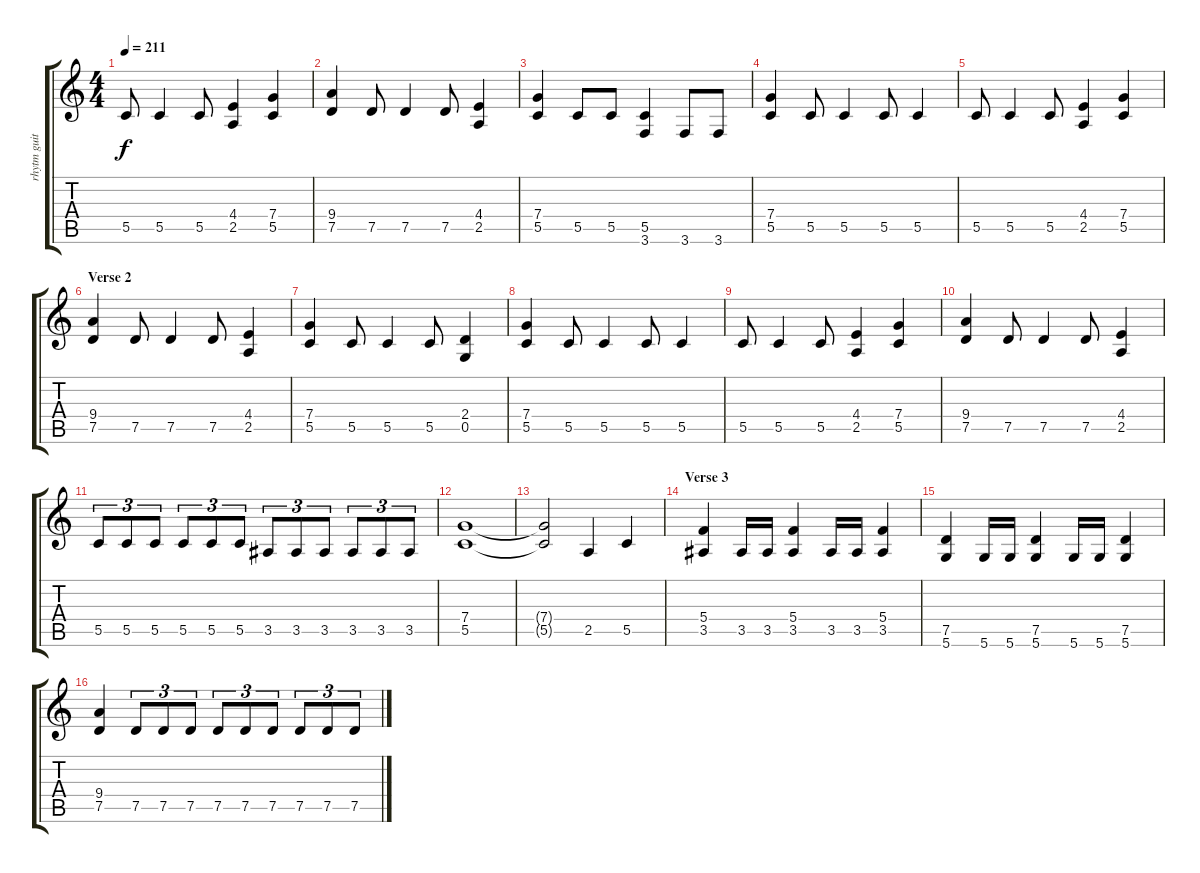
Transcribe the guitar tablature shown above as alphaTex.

\track ("rhytm guitar" "rhytm guit") {instrument distortionguitar}
\staff {score tabs}
\tuning (D4 A3 F3 C3 G2 D2) {hide}
\ts (4 4)
\tempo 211
\clef g2
\ks c
5.5.8{dy f} 5.5.4 5.5.8 (4.4 2.5).4 (7.4 5.5).4 |
(9.4 7.5).4 7.5.8 7.5.4 7.5.8 (4.4 2.5).4 |
(7.4 5.5).4 5.5.8 5.5.8 (5.5 3.6).4 3.6.8 3.6.8 |
(7.4 5.5).4 5.5.8 5.5.4 5.5.8 5.5.4 |
5.5.8 5.5.4 5.5.8 (4.4 2.5).4 (7.4 5.5).4 |
\section ("" "Verse 2")
(9.4 7.5).4 7.5.8 7.5.4 7.5.8 (4.4 2.5).4 |
(7.4 5.5).4 5.5.8 5.5.4 5.5.8 (2.4 0.5).4 |
(7.4 5.5).4 5.5.8 5.5.4 5.5.8 5.5.4 |
5.5.8 5.5.4 5.5.8 (4.4 2.5).4 (7.4 5.5).4 |
(9.4 7.5).4 7.5.8 7.5.4 7.5.8 (4.4 2.5).4 |
5.5.8{tu (3 2)} 5.5.8{tu (3 2)} 5.5.8{tu (3 2)} 5.5.8{tu (3 2)} 5.5.8{tu (3 2)} 5.5.8{tu (3 2)} 3.5.8{tu (3 2)} 3.5.8{tu (3 2)} 3.5.8{tu (3 2)} 3.5.8{tu (3 2)} 3.5.8{tu (3 2)} 3.5.8{tu (3 2)} |
(7.4 5.5).1 |
(7.4{t} 5.5{t}).2 2.5.4 5.5.4 |
\section ("" "Verse 3")
(5.4 3.5).4 3.5.16 3.5.16 (5.4 3.5).4 3.5.16 3.5.16 (5.4 3.5).4 |
(7.5 5.6).4 5.6.16 5.6.16 (7.5 5.6).4 5.6.16 5.6.16 (7.5 5.6).4 |
(9.4 7.5).4 7.5.8{tu (3 2)} 7.5.8{tu (3 2)} 7.5.8{tu (3 2)} 7.5.8{tu (3 2)} 7.5.8{tu (3 2)} 7.5.8{tu (3 2)} 7.5.8{tu (3 2)} 7.5.8{tu (3 2)} 7.5.8{tu (3 2)}
